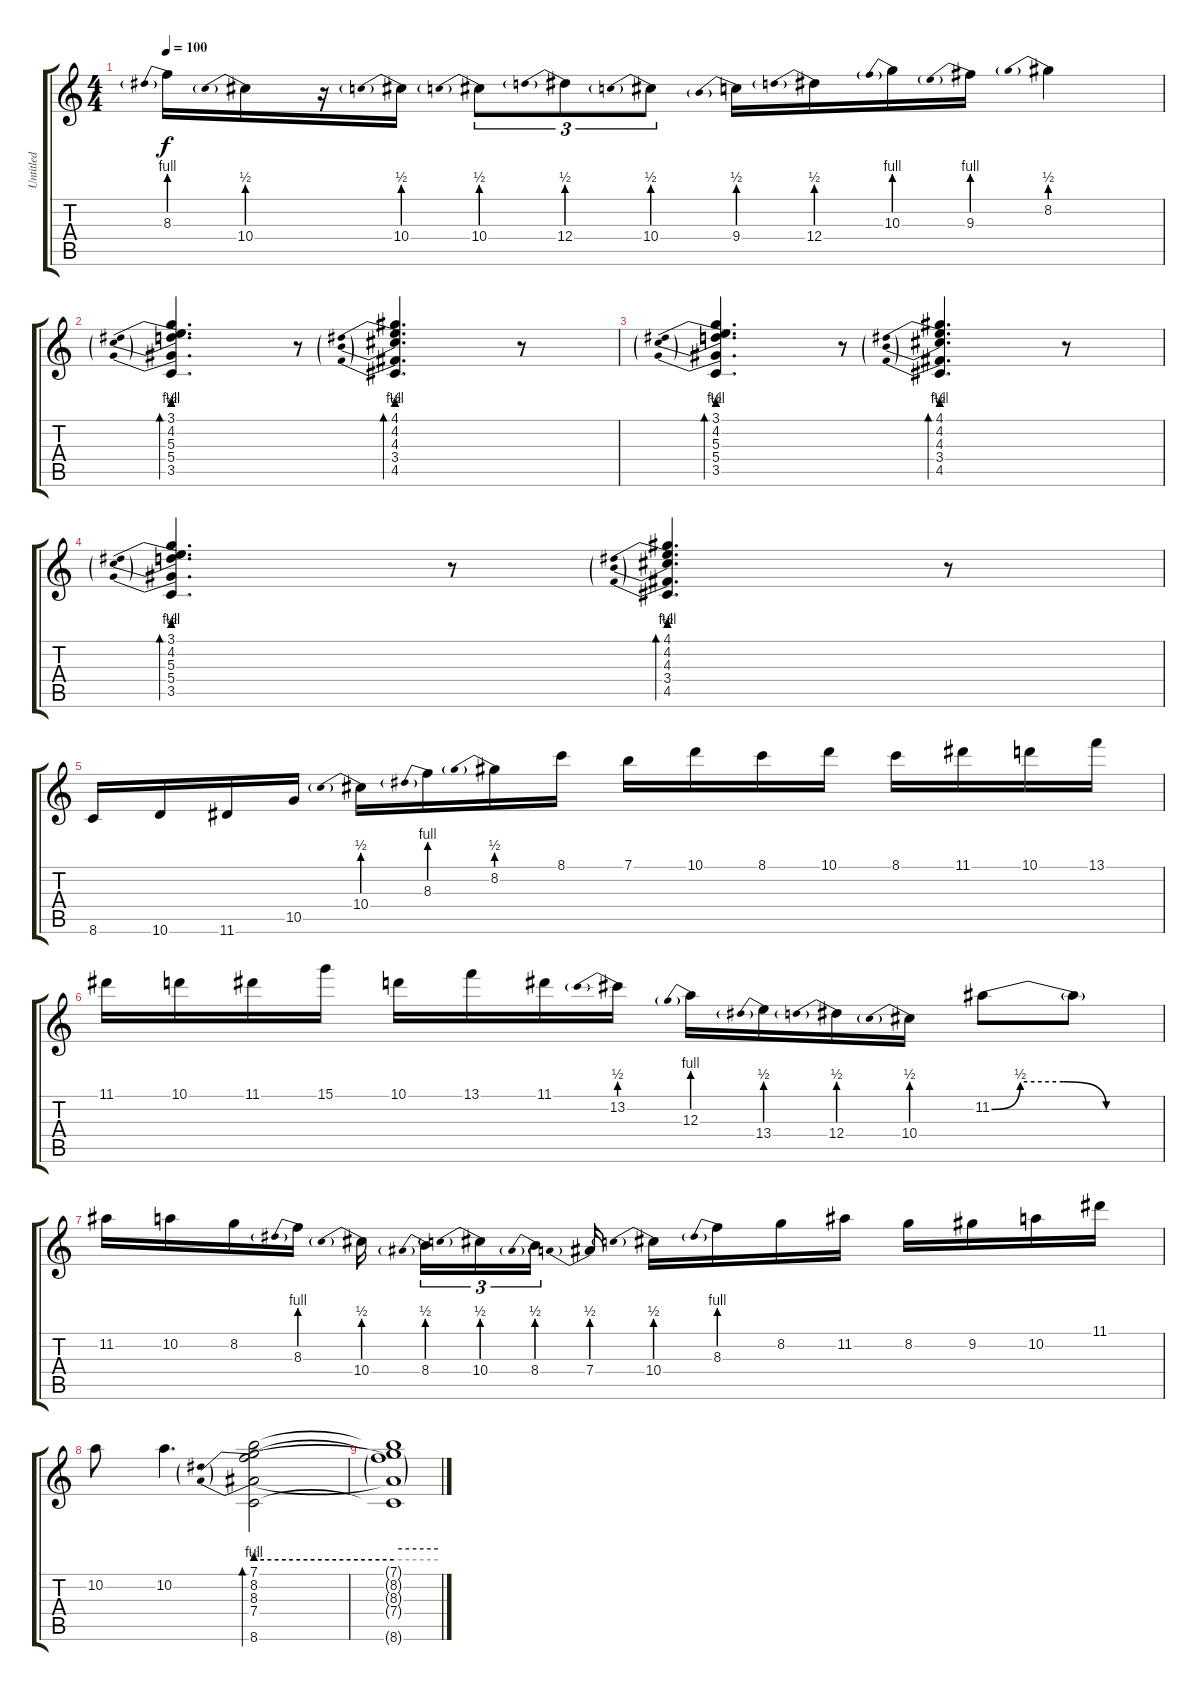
\track ("Untitled" "Untitled") {instrument acousticguitarsteel}
\staff {score tabs}
\tuning (E4 B3 G3 D3 A2 E2) {hide}
\ts (4 4)
\tempo 100
\clef g2
\ks c
8.3{be (prebend 0 4 60 4)}.16{dy f} 10.4{be (prebend 0 2 60 2)}.16 r.16 10.4{be (prebend 0 2 60 2)}.16 10.4{be (prebend 0 2 60 2)}.8{tu (3 2)} 12.4{be (prebend 0 2 60 2)}.8{tu (3 2)} 10.4{be (prebend 0 2 60 2)}.8{tu (3 2)} 9.4{be (prebend 0 2 60 2)}.16 12.4{be (prebend 0 2 60 2)}.16 10.3{be (prebend 0 4 60 4)}.16 9.3{be (prebend 0 4 60 4)}.16 8.2{be (prebend 0 2 60 2)}.4 |
(3.1 4.2{be (prebend 0 2 60 2)} 5.3{be (prebend 0 4 60 4)} 5.4{be (prebend 0 2 60 2)} 3.5).4{d bd 30} r.8 (4.1 4.2{be (prebend 0 2 60 2)} 4.3{be (prebend 0 4 60 4)} 3.4{be (prebend 0 2 60 2)} 4.5).4{d bd 30} r.8 |
(3.1 4.2{be (prebend 0 2 60 2)} 5.3{be (prebend 0 4 60 4)} 5.4{be (prebend 0 2 60 2)} 3.5).4{d bd 30} r.8 (4.1 4.2{be (prebend 0 2 60 2)} 4.3{be (prebend 0 4 60 4)} 3.4{be (prebend 0 2 60 2)} 4.5).4{d bd 30} r.8 |
(3.1 4.2{be (prebend 0 2 60 2)} 5.3{be (prebend 0 4 60 4)} 5.4{be (prebend 0 2 60 2)} 3.5).4{d bd 30} r.8 (4.1 4.2{be (prebend 0 2 60 2)} 4.3{be (prebend 0 4 60 4)} 3.4{be (prebend 0 2 60 2)} 4.5).4{d bd 30} r.8 |
8.6.16 10.6.16 11.6.16 10.5.16 10.4{be (prebend 0 2 60 2)}.16 8.3{be (prebend 0 4 60 4)}.16 8.2{be (prebend 0 2 60 2)}.16 8.1.16 7.1.16 10.1.16 8.1.16 10.1.16 8.1.16 11.1.16 10.1.16 13.1.16 |
11.1.16 10.1.16 11.1.16 15.1.16 10.1.16 13.1.16 11.1.16 13.2{be (prebend 0 2 60 2)}.16 12.3{be (prebend 0 4 60 4)}.16 13.4{be (prebend 0 2 60 2)}.16 12.4{be (prebend 0 2 60 2)}.16 10.4{be (prebend 0 2 60 2)}.16 11.2{be (custom 0 0 10 2 25 2 40 0 60 0)}.8 11.2{t}.8 |
11.2.16 10.2.16 8.2.16 8.3{be (prebend 0 4 60 4)}.16 10.4{be (prebend 0 2 60 2)}.16{beam splitsecondary} 8.4{be (prebend 0 2 60 2)}.16{tu (3 2)} 10.4{be (prebend 0 2 60 2)}.16{tu (3 2)} 8.4{be (prebend 0 2 60 2)}.16{tu (3 2) beam splitsecondary} 7.4{be (prebend 0 2 60 2)}.16 10.4{be (prebend 0 2 60 2)}.16 8.3{be (prebend 0 4 60 4)}.16 8.2.16 11.2.16 8.2.16 9.2.16 10.2.16 11.1.16 |
10.2.8 10.2.4{d} (7.1 8.2 8.3{be (prebend 0 4 60 4)} 7.4{be (prebend 0 2 60 2)} 8.6).2{bd 30} |
(7.1{t} 8.2{t} 8.3{be (hold 0 4 60 4) t} 7.4{be (hold 0 2 60 2) t} 8.6{t}).1
